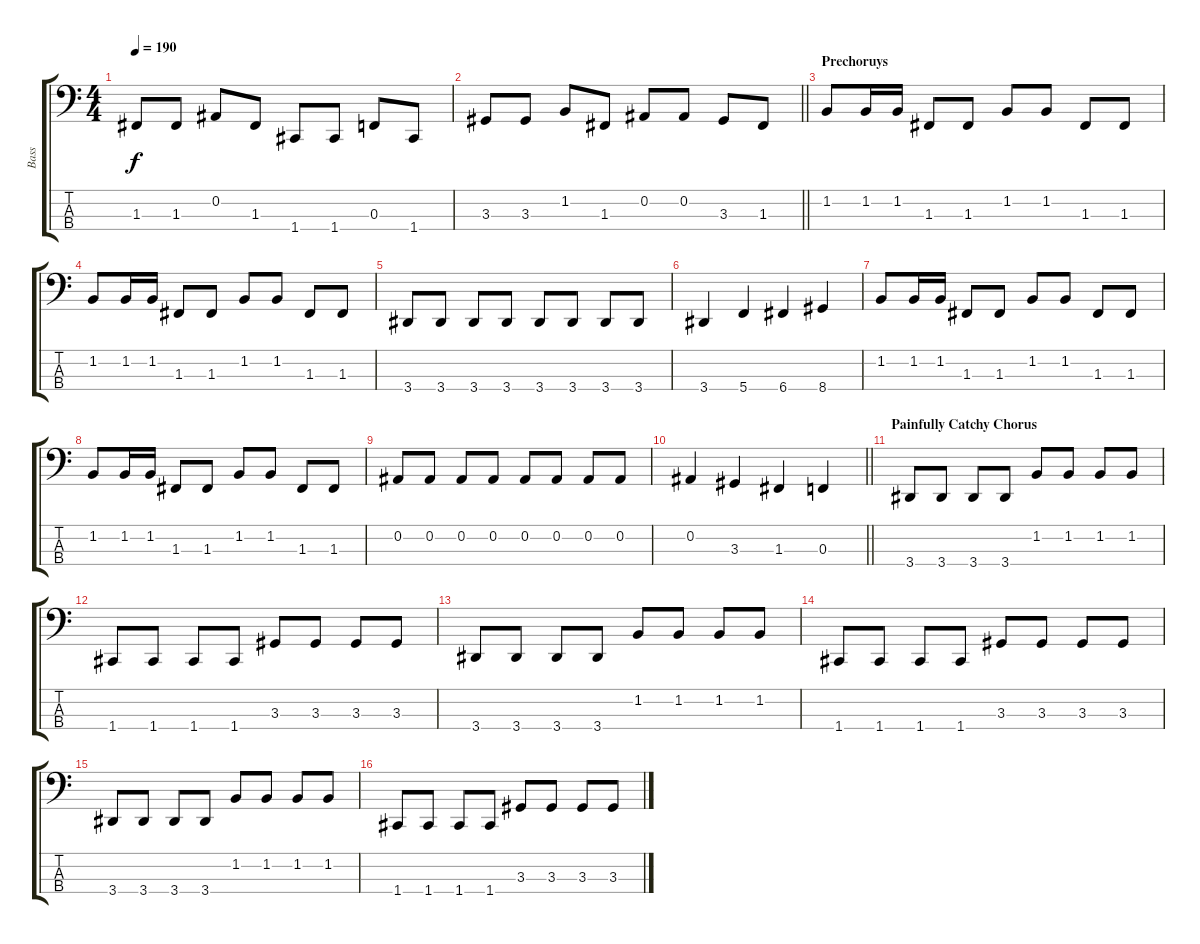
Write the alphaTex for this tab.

\track ("Bass" "Bass") {instrument electricbasspick}
\staff {score tabs}
\tuning (Eb2 Bb1 F1 C1) {hide}
\ts (4 4)
\tempo 190
\clef f4
\ks c
1.3.8{dy f} 1.3.8 0.2.8 1.3.8 1.4.8 1.4.8 0.3.8 1.4.8 |
\barLineRight lightlight
3.3.8 3.3.8 1.2.8 1.3.8 0.2.8 0.2.8 3.3.8 1.3.8 |
\section ("" "Prechoruys")
1.2.8 1.2.16 1.2.16 1.3.8 1.3.8 1.2.8 1.2.8 1.3.8 1.3.8 |
1.2.8 1.2.16 1.2.16 1.3.8 1.3.8 1.2.8 1.2.8 1.3.8 1.3.8 |
3.4.8 3.4.8 3.4.8 3.4.8 3.4.8 3.4.8 3.4.8 3.4.8 |
3.4.4 5.4.4 6.4.4 8.4.4 |
1.2.8 1.2.16 1.2.16 1.3.8 1.3.8 1.2.8 1.2.8 1.3.8 1.3.8 |
1.2.8 1.2.16 1.2.16 1.3.8 1.3.8 1.2.8 1.2.8 1.3.8 1.3.8 |
0.2.8 0.2.8 0.2.8 0.2.8 0.2.8 0.2.8 0.2.8 0.2.8 |
\barLineRight lightlight
0.2.4 3.3.4 1.3.4 0.3.4 |
\section ("" "Painfully Catchy Chorus")
3.4.8 3.4.8 3.4.8 3.4.8 1.2.8 1.2.8 1.2.8 1.2.8 |
1.4.8 1.4.8 1.4.8 1.4.8 3.3.8 3.3.8 3.3.8 3.3.8 |
3.4.8 3.4.8 3.4.8 3.4.8 1.2.8 1.2.8 1.2.8 1.2.8 |
1.4.8 1.4.8 1.4.8 1.4.8 3.3.8 3.3.8 3.3.8 3.3.8 |
3.4.8 3.4.8 3.4.8 3.4.8 1.2.8 1.2.8 1.2.8 1.2.8 |
1.4.8 1.4.8 1.4.8 1.4.8 3.3.8 3.3.8 3.3.8 3.3.8
